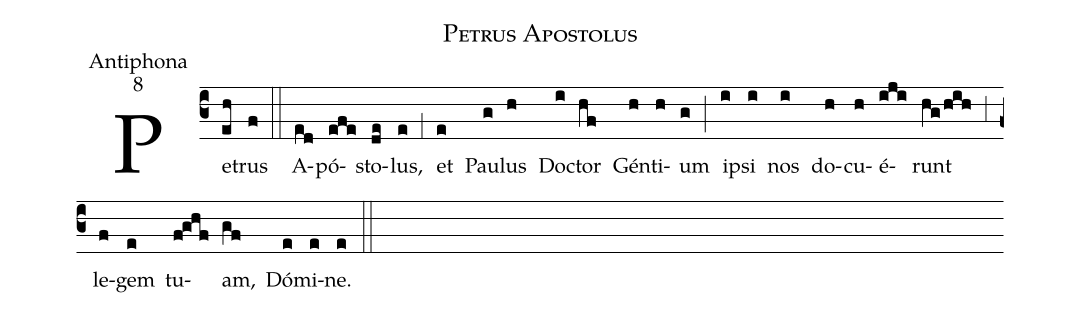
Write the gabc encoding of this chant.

name:Petrus Apostolus;
office-part:Antiphona;
mode:8;
%%
(c3) Pe(eh)trus(f) (::)
A(ed)pó(efe)sto(de)lus,(e) (,1) et(e) Pau(g)lus(h) Do(i)ctor(hf) Gén(h)ti(h)um(g) (;) i(i)psi(i) nos(i) do(h)cu(h)é(iji)runt(hg/hih) (,3) le(f)gem(e) tu(f!ghf)am,(gf) Dó(e)mi(e)ne.(e) (::)
